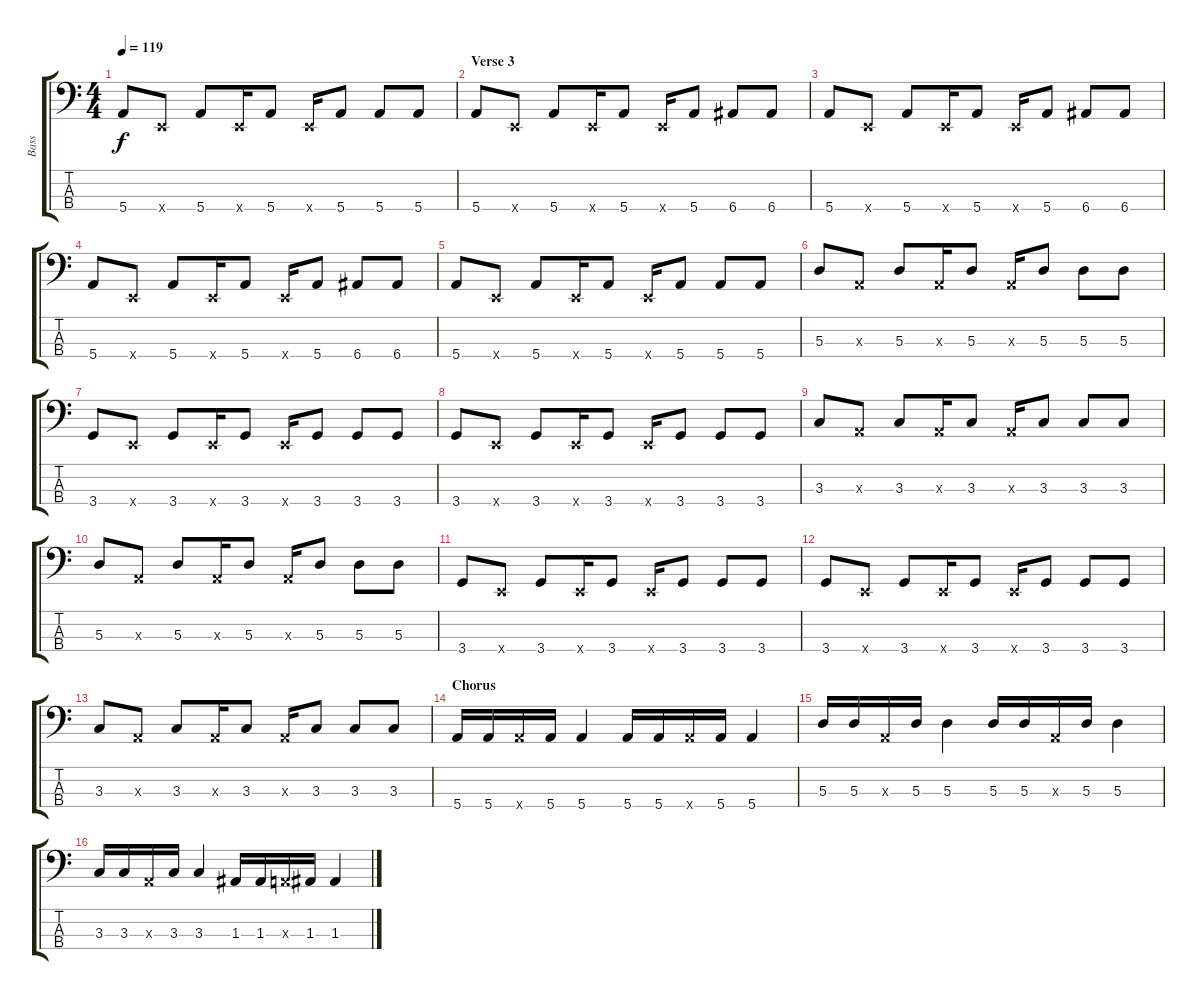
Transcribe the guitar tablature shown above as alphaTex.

\track ("Bass" "Bass") {instrument electricbasspick}
\staff {score tabs}
\tuning (G2 D2 A1 E1) {hide}
\ts (4 4)
\tempo 119
\clef f4
\ks c
5.4.8{dy f} 0.4{x}.8 5.4.8 0.4{x}.16 5.4.8 0.4{x}.16 5.4.8 5.4.8 5.4.8 |
\section ("" "Verse 3")
5.4.8 0.4{x}.8 5.4.8 0.4{x}.16 5.4.8 0.4{x}.16 5.4.8 6.4.8 6.4.8 |
5.4.8 0.4{x}.8 5.4.8 0.4{x}.16 5.4.8 0.4{x}.16 5.4.8 6.4.8 6.4.8 |
5.4.8 0.4{x}.8 5.4.8 0.4{x}.16 5.4.8 0.4{x}.16 5.4.8 6.4.8 6.4.8 |
5.4.8 0.4{x}.8 5.4.8 0.4{x}.16 5.4.8 0.4{x}.16 5.4.8 5.4.8 5.4.8 |
5.3.8 0.3{x}.8 5.3.8 0.3{x}.16 5.3.8 0.3{x}.16 5.3.8 5.3.8 5.3.8 |
3.4.8 0.4{x}.8 3.4.8 0.4{x}.16 3.4.8 0.4{x}.16 3.4.8 3.4.8 3.4.8 |
3.4.8 0.4{x}.8 3.4.8 0.4{x}.16 3.4.8 0.4{x}.16 3.4.8 3.4.8 3.4.8 |
3.3.8 0.3{x}.8 3.3.8 0.3{x}.16 3.3.8 0.3{x}.16 3.3.8 3.3.8 3.3.8 |
5.3.8 0.3{x}.8 5.3.8 0.3{x}.16 5.3.8 0.3{x}.16 5.3.8 5.3.8 5.3.8 |
3.4.8 0.4{x}.8 3.4.8 0.4{x}.16 3.4.8 0.4{x}.16 3.4.8 3.4.8 3.4.8 |
3.4.8 0.4{x}.8 3.4.8 0.4{x}.16 3.4.8 0.4{x}.16 3.4.8 3.4.8 3.4.8 |
3.3.8 0.3{x}.8 3.3.8 0.3{x}.16 3.3.8 0.3{x}.16 3.3.8 3.3.8 3.3.8 |
\section ("" "Chorus")
5.4.16 5.4.16 5.4{x}.16 5.4.16 5.4.4 5.4.16 5.4.16 5.4{x}.16 5.4.16 5.4.4 |
5.3.16 5.3.16 0.3{x}.16 5.3.16 5.3.4 5.3.16 5.3.16 0.3{x}.16 5.3.16 5.3.4 |
3.3.16 3.3.16 0.3{x}.16 3.3.16 3.3.4 1.3.16 1.3.16 0.3{x}.16 1.3.16 1.3.4
